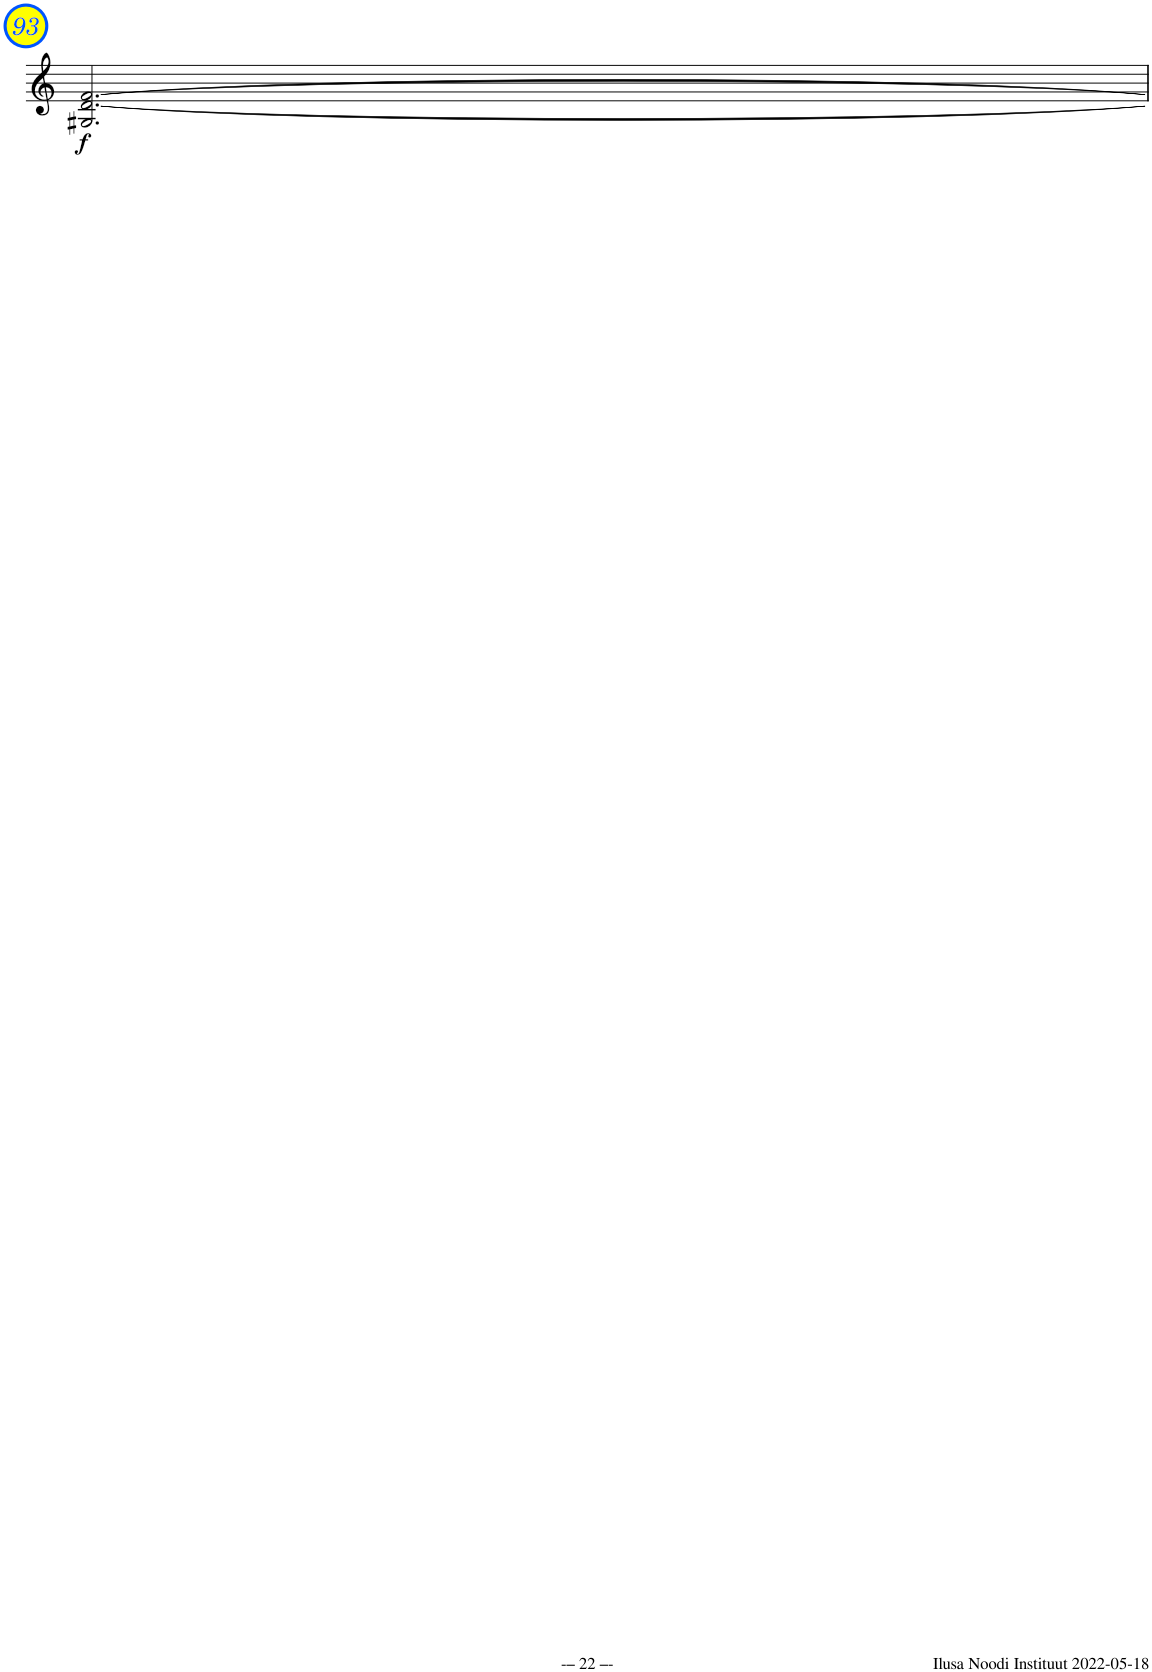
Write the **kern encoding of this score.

**kern	**dynam
*part1	*part1
*staff1	*staff1
*I"Piano	*
*I'Pno	*
!!LO:PB:g=z
*clefF4	*
*k[]	*
*M3/4	*
=93	=93
!	!LO:DY:b
2.G#X/ [2.d/ [2.f/	f
=	=
*-	*-
